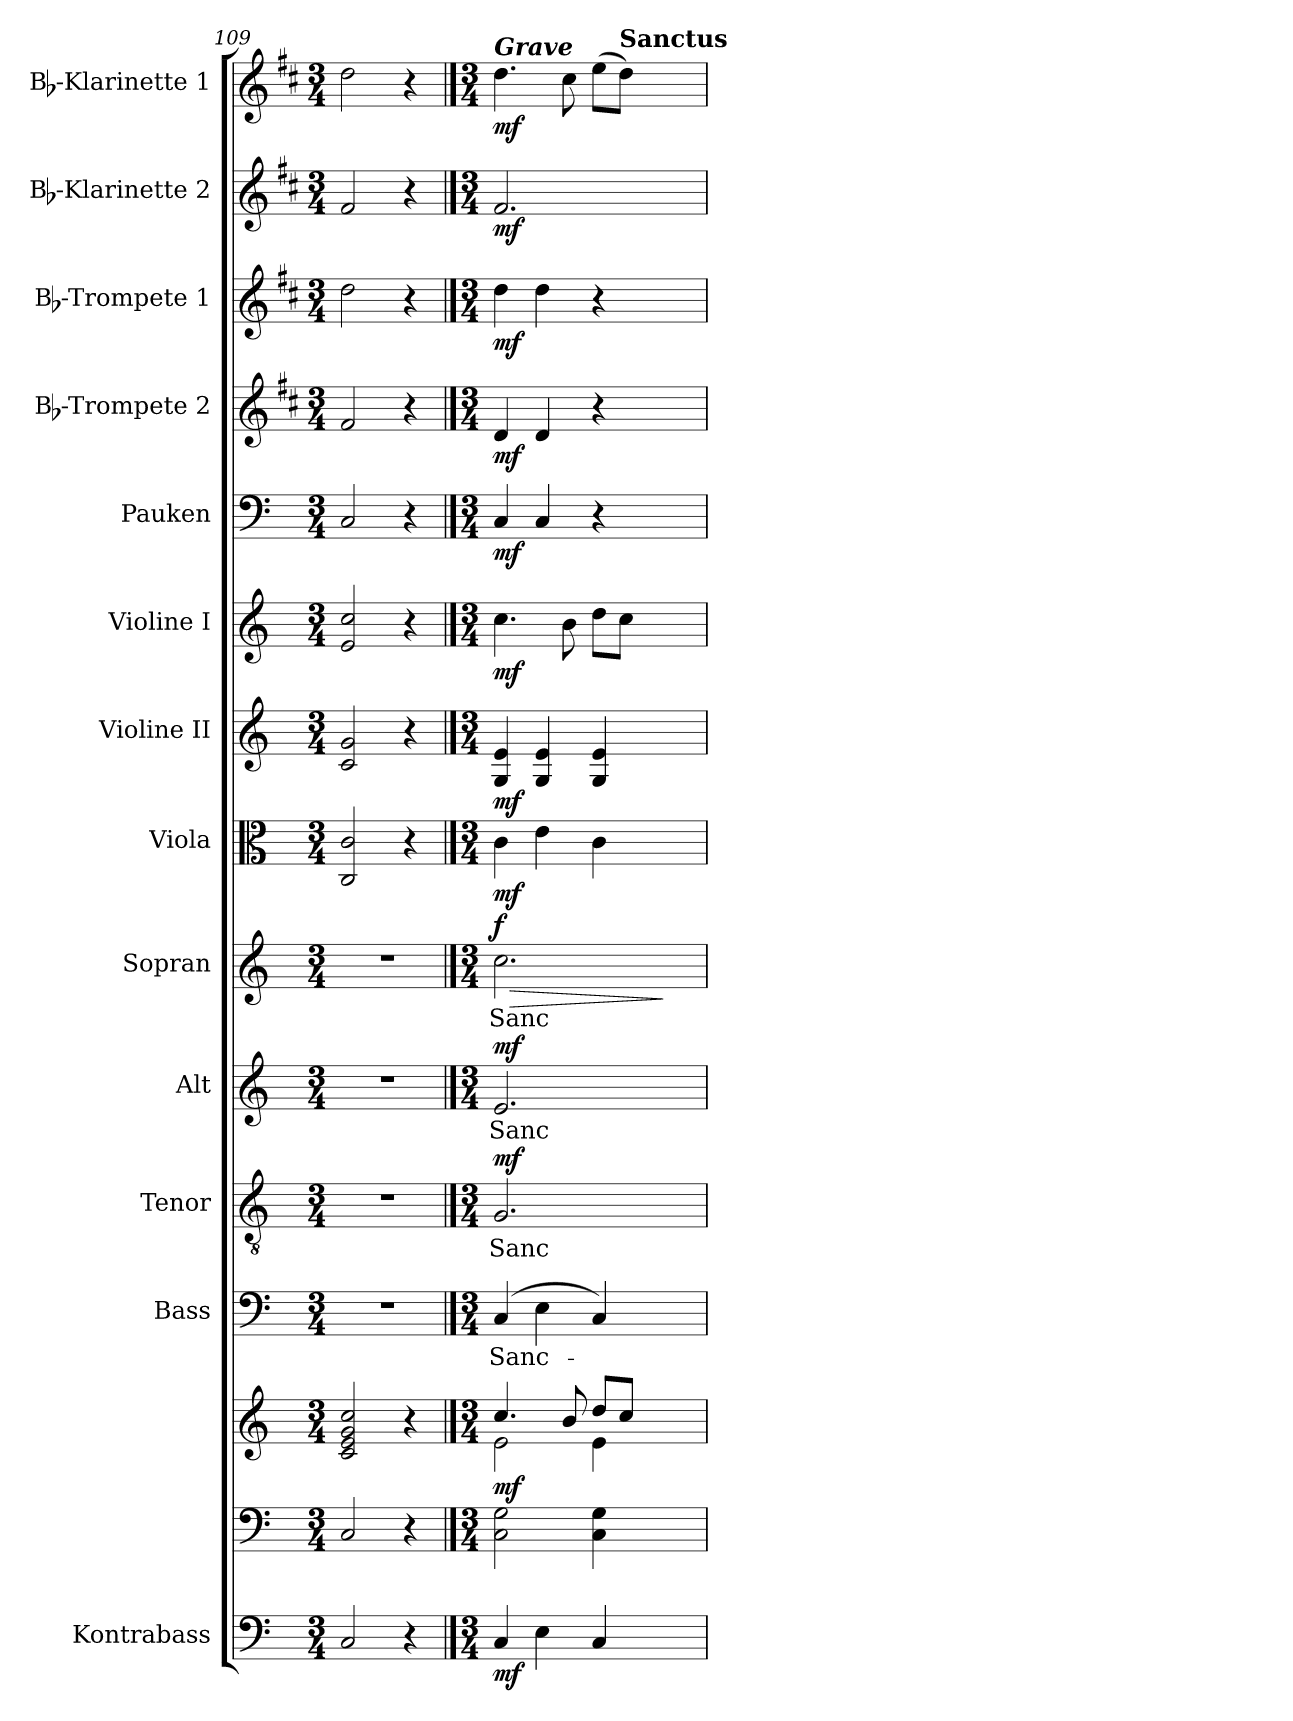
**kern	**dynam	**kern	**kern	**dynam	**kern	**text	**kern	**text	**dynam	**kern	**text	**dynam	**kern	**text	**dynam	**kern	**dynam	**kern	**dynam	**kern	**dynam	**kern	**dynam	**kern	**dynam	**kern	**dynam	**kern	**dynam	**kern	**dynam
*part14	*part14	*part13	*part13	*part13	*part12	*part12	*part11	*part11	*part11	*part10	*part10	*part10	*part9	*part9	*part9	*part8	*part8	*part7	*part7	*part6	*part6	*part5	*part5	*part4	*part4	*part3	*part3	*part2	*part2	*part1	*part1
*staff15	*staff15	*staff14	*staff13	*staff13/14	*staff12	*staff12	*staff11	*staff11	*staff11	*staff10	*staff10	*staff10	*staff9	*staff9	*staff9	*staff8	*staff8	*staff7	*staff7	*staff6	*staff6	*staff5	*staff5	*staff4	*staff4	*staff3	*staff3	*staff2	*staff2	*staff1	*staff1
*I"Kontrabass	*	*	*	*	*I"Bass	*	*I"Tenor	*	*	*I"Alt	*	*	*I"Sopran	*	*	*I"Viola	*	*I"Violine II	*	*I"Violine I	*	*I"Pauken	*	*I"Bb-Trompete 2	*	*I"Bb-Trompete 1	*	*I"Bb-Klarinette 2	*	*I"Bb-Klarinette 1	*
*I'Kb.	*	*	*	*	*I'B.	*	*I'T.	*	*	*I'A.	*	*	*I'S.	*	*	*I'Vla.	*	*I'Vl. II	*	*I'Vl. I	*	*I'Pk.	*	*I'Bb Trp. 2	*	*I'Bb Trp. 1	*	*I'Bb Kl. 2	*	*I'Bb Kl. 1	*
*clefF4	*	*clefF4	*clefG2	*	*clefF4	*	*clefGv2	*	*	*clefG2	*	*	*clefG2	*	*	*clefC3	*	*clefG2	*	*clefG2	*	*clefF4	*	*clefG2	*	*clefG2	*	*clefG2	*	*clefG2	*
*ITrd7c12	*	*	*	*	*	*	*	*	*	*	*	*	*	*	*	*	*	*	*	*	*	*	*	*ITrd1c2	*	*ITrd1c2	*	*ITrd1c2	*	*ITrd1c2	*
*k[]	*	*k[]	*k[]	*	*k[]	*	*k[]	*	*	*k[]	*	*	*k[]	*	*	*k[]	*	*k[]	*	*k[]	*	*k[]	*	*k[]	*	*k[]	*	*k[]	*	*k[]	*
*C:	*	*C:	*C:	*	*C:	*	*C:	*	*	*C:	*	*	*C:	*	*	*C:	*	*C:	*	*C:	*	*C:	*	*C:	*	*C:	*	*C:	*	*C:	*
*M3/4	*	*M3/4	*M3/4	*	*M3/4	*	*M3/4	*	*	*M3/4	*	*	*M3/4	*	*	*M3/4	*	*M3/4	*	*M3/4	*	*M3/4	*	*M3/4	*	*M3/4	*	*M3/4	*	*M3/4	*
=109	=109	=109	=109	=109	=109	=109	=109	=109	=109	=109	=109	=109	=109	=109	=109	=109	=109	=109	=109	=109	=109	=109	=109	=109	=109	=109	=109	=109	=109	=109	=109
2CC/	.	2C/	2c/ 2e/ 2g/ 2cc/	.	2.r	.	2.r	.	.	2.r	.	.	2.r	.	.	2C/ 2c/	.	2c/ 2g/	.	2e/ 2cc/	.	2C/	.	2e/	.	2cc\	.	2e/	.	2cc\	.
4r	.	4r	4r	.	.	.	.	.	.	.	.	.	.	.	.	4r	.	4r	.	4r	.	4r	.	4r	.	4r	.	4r	.	4r	.
!!LO:PB:g=z
==110	==110	==110	==110	==110	==110	==110	==110	==110	==110	==110	==110	==110	==110	==110	==110	==110	==110	==110	==110	==110	==110	==110	==110	==110	==110	==110	==110	==110	==110	==110	==110
*M3/4	*	*M3/4	*M3/4	*	*M3/4	*	*M3/4	*	*	*M3/4	*	*	*M3/4	*	*	*M3/4	*	*M3/4	*	*M3/4	*	*M3/4	*	*M3/4	*	*M3/4	*	*M3/4	*	*M3/4	*
*	*	*	*^	*	*	*	*	*	*	*	*	*	*	*	*	*	*	*	*	*	*	*	*	*	*	*	*	*	*	*	*
!	!	!	!	!	!	!	!	!	!	!	!	!	!	!	!	!	!	!	!	!	!	!	!	!	!	!	!	!	!	!	!LO:TX:a:Bi:t=Grave	!
!	!LO:DY:b	!	!	!	!LO:DY:b	!	!LO:LY:b	!	!LO:LY:b	!LO:DY:a	!	!LO:LY:b	!LO:DY:a	!	!LO:LY:b	!LO:HP:b	!	!	!	!	!	!	!	!	!	!	!	!	!	!	!	!
!	!	!	!	!	!	!	!	!	!	!	!	!	!	!	!	!LO:DY:n=1:a	!	!LO:DY:b	!	!LO:DY:b	!	!LO:DY:b	!	!LO:DY:b	!	!LO:DY:b	!	!LO:DY:b	!	!LO:DY:b	!	!LO:DY:b
4CC/	mf	2C\ 2G\	4.cc/	2e\	mf	(4C/	Sanc-	2.G/	Sanc-	mf	2.e/	Sanc-	mf	2.cc\	Sanc-	> f	4c\	mf	4G/ 4e/	mf	4.cc\	mf	4C/	mf	4c/	mf	4cc\	mf	2.e/	mf	4.cc\	mf
4EE\	.	.	.	.	.	4E\	.	.	.	.	.	.	.	.	.	.	4e\	.	4G/ 4e/	.	.	.	4C/	.	4c/	.	4cc\	.	.	.	.	.
.	.	.	8b/	.	.	.	.	.	.	.	.	.	.	.	.	.	.	.	.	.	8b\	.	.	.	.	.	.	.	.	.	8b\	.
4CC/	.	4C\ 4G\	8dd/L	4e\	.	4C/)	.	.	.	.	.	.	.	.	.	.	4c\	.	4G/ 4e/	.	8dd\L	.	4r	.	4r	.	4r	.	.	.	(>8dd\L	.
!	!	!	!	!	!	!	!	!	!	!	!	!	!	!	!	!	!	!	!	!	!	!	!	!	!	!	!	!	!	!	!LO:TX:a:B:t=Sanctus	!
.	.	.	8cc/J	.	.	.	.	.	.	.	.	.	.	.	.	.	.	.	.	.	8cc\J	.	.	.	.	.	.	.	.	.	8cc\J)	.
*	*	*	*v	*v	*	*	*	*	*	*	*	*	*	*	*	*	*	*	*	*	*	*	*	*	*	*	*	*	*	*	*	*
.	.	.	.	.	.	.	.	.	.	.	.	.	.	.	]	.	.	.	.	.	.	.	.	.	.	.	.	.	.	.	.
=	=	=	=	=	=	=	=	=	=	=	=	=	=	=	=	=	=	=	=	=	=	=	=	=	=	=	=	=	=	=	=
*-	*-	*-	*-	*-	*-	*-	*-	*-	*-	*-	*-	*-	*-	*-	*-	*-	*-	*-	*-	*-	*-	*-	*-	*-	*-	*-	*-	*-	*-	*-	*-
